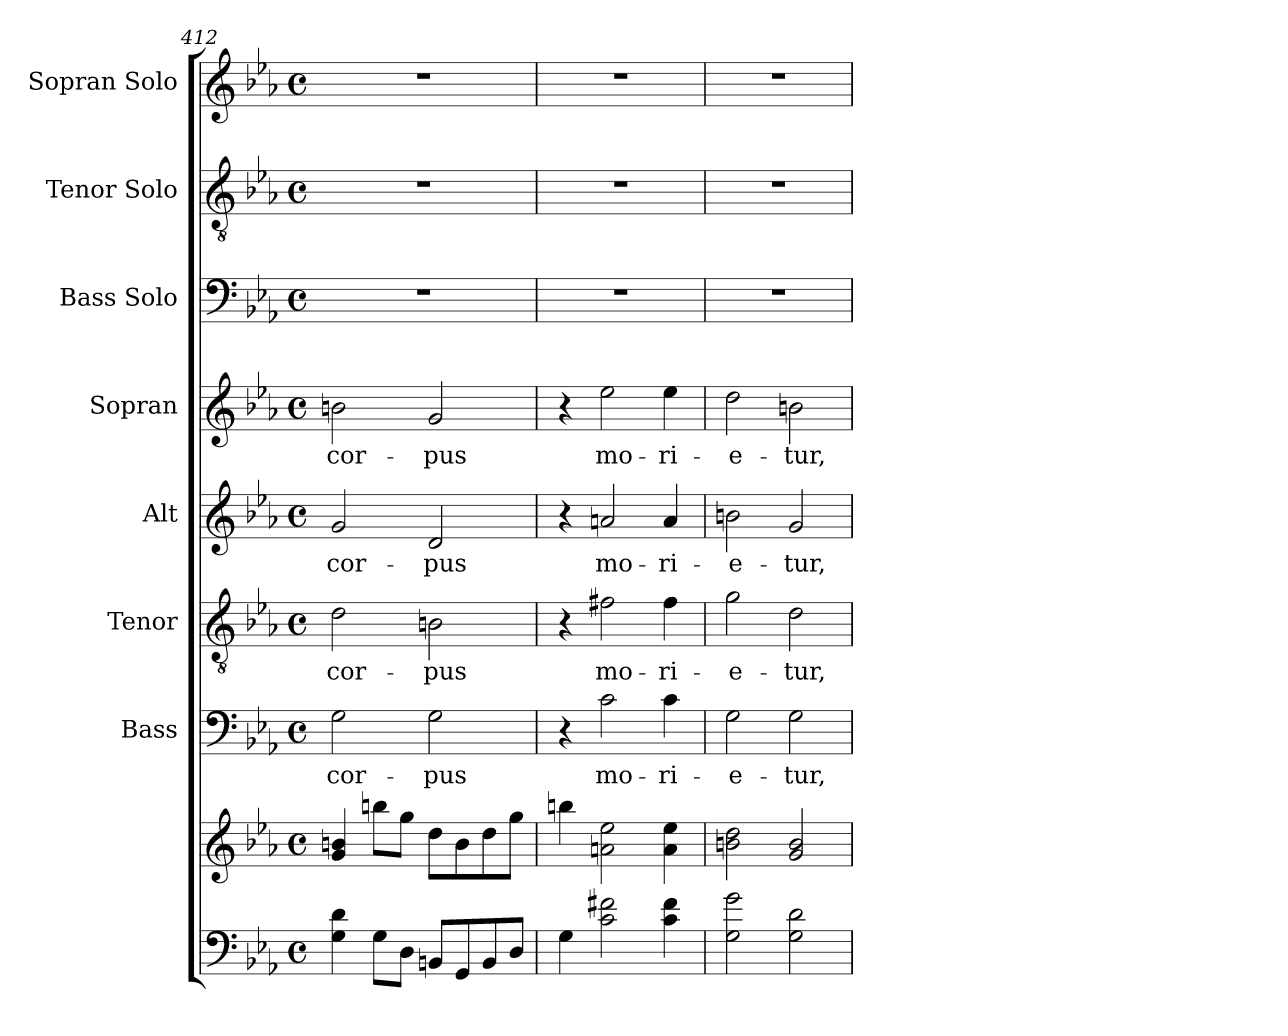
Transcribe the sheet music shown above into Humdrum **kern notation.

**kern	**kern	**kern	**text	**kern	**text	**kern	**text	**kern	**text	**kern	**kern	**kern
*part8	*part8	*part7	*part7	*part6	*part6	*part5	*part5	*part4	*part4	*part3	*part2	*part1
*staff9	*staff8	*staff7	*staff7	*staff6	*staff6	*staff5	*staff5	*staff4	*staff4	*staff3	*staff2	*staff1
*	*	*I"Bass	*	*I"Tenor	*	*I"Alt	*	*I"Sopran	*	*I"Bass Solo	*I"Tenor Solo	*I"Sopran Solo
*	*	*I'B.	*	*I'T.	*	*I'A.	*	*I'S.	*	*I'B. Solo	*I'T. Solo	*I'S. Solo
*clefF4	*clefG2	*clefF4	*	*clefGv2	*	*clefG2	*	*clefG2	*	*clefF4	*clefGv2	*clefG2
*k[b-e-a-]	*k[b-e-a-]	*k[b-e-a-]	*	*k[b-e-a-]	*	*k[b-e-a-]	*	*k[b-e-a-]	*	*k[b-e-a-]	*k[b-e-a-]	*k[b-e-a-]
*E-:	*E-:	*E-:	*	*E-:	*	*E-:	*	*E-:	*	*E-:	*E-:	*E-:
*M4/4	*M4/4	*M4/4	*	*M4/4	*	*M4/4	*	*M4/4	*	*M4/4	*M4/4	*M4/4
*met(c)	*met(c)	*met(c)	*	*met(c)	*	*met(c)	*	*met(c)	*	*met(c)	*met(c)	*met(c)
=412	=412	=412	=412	=412	=412	=412	=412	=412	=412	=412	=412	=412
!	!	!	!LO:LY:b	!	!LO:LY:b	!	!LO:LY:b	!	!LO:LY:b	!	!	!
4G\ 4d\	4g/ 4bn/	2G\	cor-	2d\	cor-	2g/	cor-	2bn\	cor-	1r	1r	1r
8G\L	8bbn\L	.	.	.	.	.	.	.	.	.	.	.
8D\J	8gg\J	.	.	.	.	.	.	.	.	.	.	.
!	!	!	!LO:LY:b	!	!LO:LY:b	!	!LO:LY:b	!	!LO:LY:b	!	!	!
8BBn/L	8dd\L	2G\	-pus	2Bn\	-pus	2d/	-pus	2g/	-pus	.	.	.
8GG/	8b\	.	.	.	.	.	.	.	.	.	.	.
8BB/	8dd\	.	.	.	.	.	.	.	.	.	.	.
8D/J	8gg\J	.	.	.	.	.	.	.	.	.	.	.
=413	=413	=413	=413	=413	=413	=413	=413	=413	=413	=413	=413	=413
4G\	4bbn\	4r	.	4r	.	4r	.	4r	.	1r	1r	1r
!	!	!	!LO:LY:b	!	!LO:LY:b	!	!LO:LY:b	!	!LO:LY:b	!	!	!
2c\ 2f#X\	2an\ 2ee-\	2c\	mo-	2f#X\	mo-	2an/	mo-	2ee-\	mo-	.	.	.
!	!	!	!LO:LY:b	!	!LO:LY:b	!	!LO:LY:b	!	!LO:LY:b	!	!	!
4c\ 4f#\	4a\ 4ee-\	4c\	-ri-	4f#\	-ri-	4a/	-ri-	4ee-\	-ri-	.	.	.
=414	=414	=414	=414	=414	=414	=414	=414	=414	=414	=414	=414	=414
!	!	!	!LO:LY:b	!	!LO:LY:b	!	!LO:LY:b	!	!LO:LY:b	!	!	!
2G\ 2g\	2bn\ 2dd\	2G\	-e-	2g\	-e-	2bn\	-e-	2dd\	-e-	1r	1r	1r
!	!	!	!LO:LY:b	!	!LO:LY:b	!	!LO:LY:b	!	!LO:LY:b	!	!	!
2G\ 2d\	2g/ 2b/	2G\	-tur,	2d\	-tur,	2g/	-tur,	2bn\	-tur,	.	.	.
=	=	=	=	=	=	=	=	=	=	=	=	=
*-	*-	*-	*-	*-	*-	*-	*-	*-	*-	*-	*-	*-
